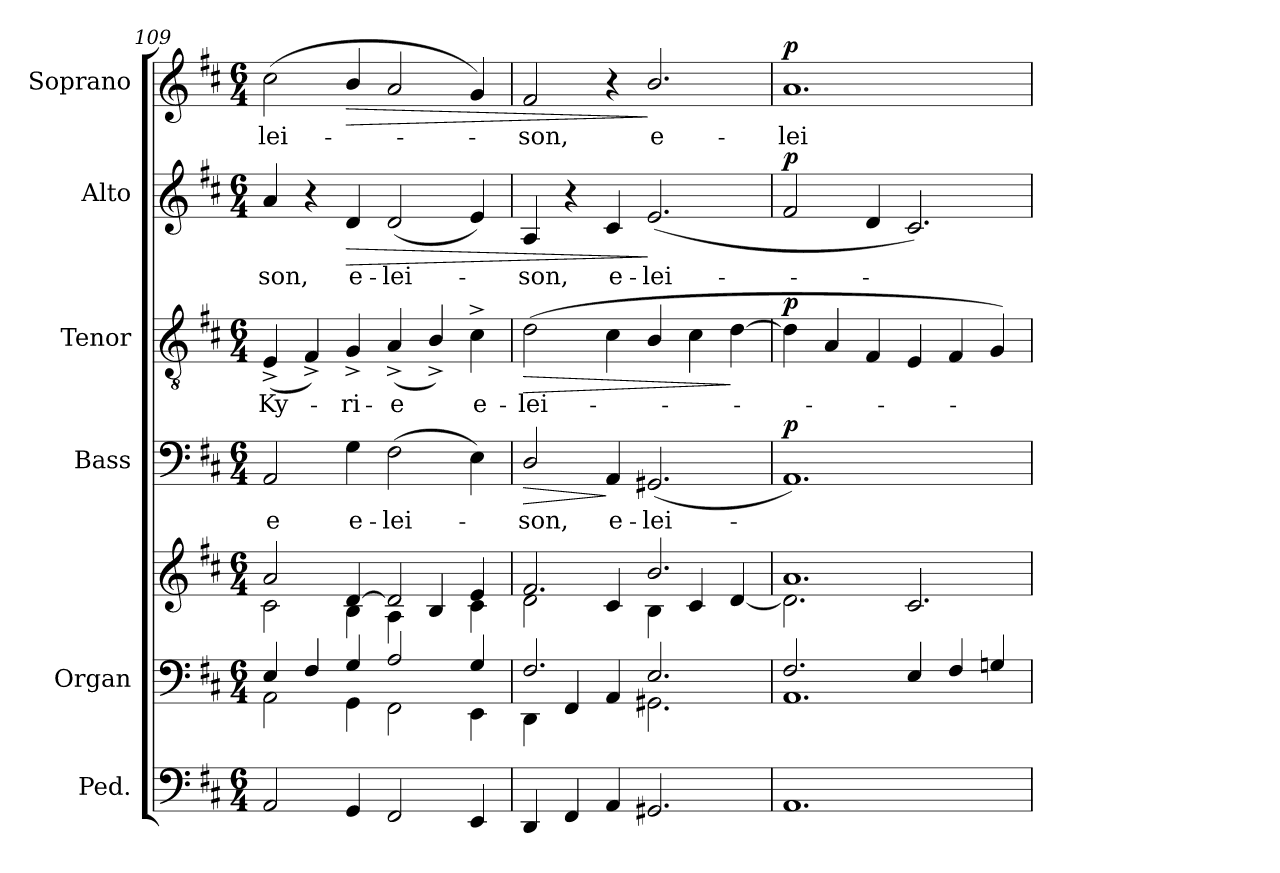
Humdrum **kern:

**kern	**kern	**kern	**kern	**text	**dynam	**kern	**text	**dynam	**kern	**text	**dynam	**kern	**text	**dynam
*part6	*part5	*part5	*part4	*part4	*part4	*part3	*part3	*part3	*part2	*part2	*part2	*part1	*part1	*part1
*staff7	*staff6	*staff5	*staff4	*staff4	*staff4	*staff3	*staff3	*staff3	*staff2	*staff2	*staff2	*staff1	*staff1	*staff1
*I"Ped.	*I"Organ	*	*I"Bass	*	*	*I"Tenor	*	*	*I"Alto	*	*	*I"Soprano	*	*
*	*I'Org.	*	*I'B.	*	*	*I'T.	*	*	*I'A.	*	*	*I'S.	*	*
*clefF4	*clefF4	*clefG2	*clefF4	*	*	*clefGv2	*	*	*clefG2	*	*	*clefG2	*	*
*	*	*	*	*	*	*ITrd7c12	*	*	*	*	*	*	*	*
*k[f#c#]	*k[f#c#]	*k[f#c#]	*k[f#c#]	*	*	*k[f#c#]	*	*	*k[f#c#]	*	*	*k[f#c#]	*	*
*D:	*D:	*D:	*D:	*	*	*D:	*	*	*D:	*	*	*D:	*	*
*M6/4	*M6/4	*M6/4	*M6/4	*	*	*M6/4	*	*	*M6/4	*	*	*M6/4	*	*
=109	=109	=109	=109	=109	=109	=109	=109	=109	=109	=109	=109	=109	=109	=109
*	*^	*^	*	*	*	*	*	*	*	*	*	*	*	*
!	!	!	!	!	!	!LO:LY:b:color=#000000	!	!	!	!	!	!	!	!	!	!
!	!	!	!	!	!	!	!	!	!LO:LY:b:color=#000000	!	!	!	!	!	!	!
!	!	!	!	!	!	!	!	!	!	!	!	!LO:LY:b:color=#000000	!	!	!	!
!	!	!	!	!	!	!	!	!	!	!	!	!	!	!	!LO:LY:b:color=#000000	!
2AAi/	4Ei/	2AAi\	2ai/	2c#i\	2AAi/	-e	.	(4EE^i/	Ky-	.	4ai/	-son,	.	(2cc#i\	-lei-	.
.	4F#i/	.	.	.	.	.	.	4FF#^i/)	.	.	4r	.	.	.	.	.
!	!	!	!	!	!	!LO:LY:b:color=#000000	!	!	!	!	!	!	!	!	!	!
!	!	!	!	!	!	!	!	!	!LO:LY:b:color=#000000	!	!	!	!	!	!	!
!	!	!	!	!	!	!	!	!	!	!	!	!LO:LY:b:color=#000000	!LO:HP:b	!	!	!LO:HP:b
4GGi/	4Gi/	4GGi\	[4di/	4Bi\	4Gi\	e-	.	4GG^i/	-ri-	.	4di/	e-	>	4bi/	.	>
!	!	!	!	!	!	!LO:LY:b:color=#000000	!	!	!	!	!	!	!	!	!	!
!	!	!	!	!	!	!	!	!	!LO:LY:b:color=#000000	!	!	!	!	!	!	!
!	!	!	!	!	!	!	!	!	!	!	!	!LO:LY:b:color=#000000	!	!	!	!
2FF#i/	2Ai/	2FF#i\	2di/]	4Ai\	(2F#i\	-lei-	.	(4AA^i/	-e	.	(2di/	-lei-	.	2ai/	.	.
.	.	.	.	4Bi/	.	.	.	4BB^i/)	.	.	.	.	.	.	.	.
!	!	!	!	!	!	!	!	!	!LO:LY:b:color=#000000	!	!	!	!	!	!	!
4EEi/	4Gi/	4EEi\	4ei/	4c#i\	4Ei\)	.	.	4C#^i\	e-	.	4ei/)	.	.	4gi/)	.	.
=110	=110	=110	=110	=110	=110	=110	=110	=110	=110	=110	=110	=110	=110	=110	=110	=110
!	!	!	!	!	!	!LO:LY:b:color=#000000	!LO:HP:b	!	!	!	!	!	!	!	!	!
!	!	!	!	!	!	!	!	!	!LO:LY:b:color=#000000	!LO:HP:b	!	!	!	!	!	!
!	!	!	!	!	!	!	!	!	!	!	!	!LO:LY:b:color=#000000	!	!	!	!
!	!	!	!	!	!	!	!	!	!	!	!	!	!	!	!LO:LY:b:color=#000000	!
4DDi/	2.F#i/	4DDi\	2.f#i/	2di\	2Di/	-son,	>	(2Di\	-lei-	>	4Ai/	-son,	.	2f#i/	-son,	.
4FF#i/	.	4FF#i/	.	.	.	.	.	.	.	.	4r	.	.	.	.	.
!	!	!	!	!	!	!LO:LY:b:color=#000000	!	!	!	!	!	!	!	!	!	!
!	!	!	!	!	!	!	!	!	!	!	!	!LO:LY:b:color=#000000	!	!	!	!
4AAi/	.	4AAi/	.	4c#i/	4AAi/	e-	]	4C#i\	.	.	4c#i/	e-	.	4r	.	.
!	!	!	!	!	!	!LO:LY:b:color=#000000	!	!	!	!	!	!	!	!	!	!
!	!	!	!	!	!	!	!	!	!	!	!	!LO:LY:b:color=#000000	!	!	!	!
!	!	!	!	!	!	!	!	!	!	!	!	!	!	!	!LO:LY:b:color=#000000	!
2.GG#Xi/	2.Ei/	2.GG#Xi\	2.bi/	4Bi\	(2.GG#Xi/	-lei-	.	4BBi/	.	.	(2.ei/	-lei-	]	2.bi/	e-	]
.	.	.	.	4c#i/	.	.	.	4C#i\	.	.	.	.	.	.	.	.
.	.	.	.	[4di/	.	.	.	[4Di\	.	]	.	.	.	.	.	.
=111	=111	=111	=111	=111	=111	=111	=111	=111	=111	=111	=111	=111	=111	=111	=111	=111
!	!	!	!	!	!	!	!	!	!	!	!	!	!	!	!LO:LY:b:color=#000000	!
1.AAi	2.F#i/	1.AAi	1.ai	2.di\]	1.AAi)	.	p	4Di\]	.	p	2f#i/	.	p	1.ai	-lei-	p
.	.	.	.	.	.	.	.	4AAi/	.	.	.	.	.	.	.	.
.	.	.	.	.	.	.	.	4FF#i/	.	.	4di/	.	.	.	.	.
.	4Ei/	.	.	2.c#i/	.	.	.	4EEi/	.	.	2.c#i/)	.	.	.	.	.
.	4F#i/	.	.	.	.	.	.	4FF#i/	.	.	.	.	.	.	.	.
.	4Gni/	.	.	.	.	.	.	4GGi/)	.	.	.	.	.	.	.	.
*	*v	*v	*	*	*	*	*	*	*	*	*	*	*	*	*	*
*	*	*v	*v	*	*	*	*	*	*	*	*	*	*	*	*
=	=	=	=	=	=	=	=	=	=	=	=	=	=	=
*-	*-	*-	*-	*-	*-	*-	*-	*-	*-	*-	*-	*-	*-	*-
